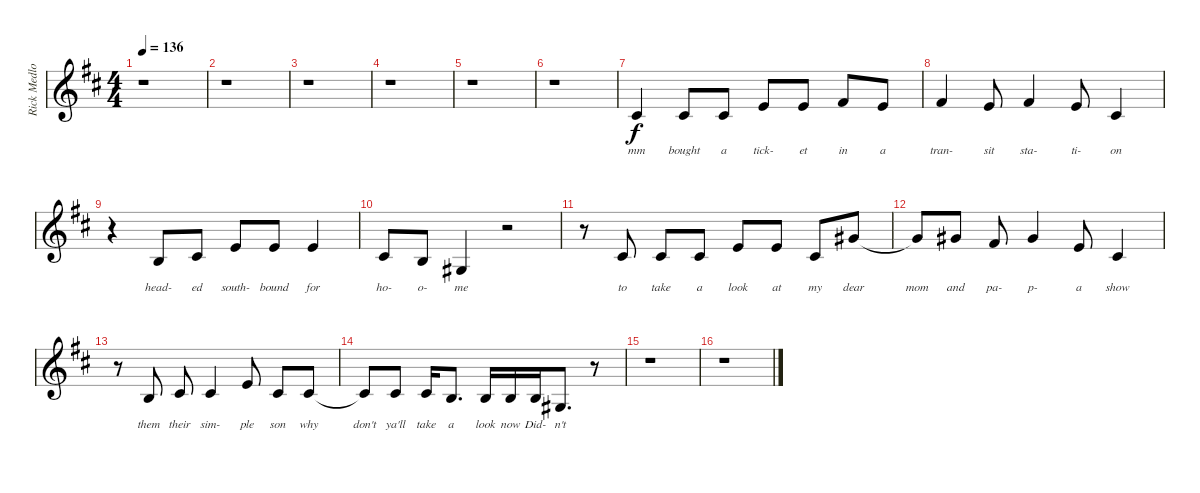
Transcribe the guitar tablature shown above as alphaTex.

\track ("Rick Medlocke Vocals" "Rick Medlo") {instrument violin}
\staff {score}
\tuning (Eb4 Bb3 Gb3 Db3 Ab2 Eb2) {hide}
\ts (4 4)
\tempo 136
\clef g2
\ks d
r.1{dy f} |
r.1 |
r.1 |
r.1 |
r.1 |
r.1 |
7.3.4{lyrics (0 "mm") lyrics (1 "") lyrics (2 "") lyrics (3 "") lyrics (4 "")} 7.3.8{lyrics (0 "bought") lyrics (1 "") lyrics (2 "") lyrics (3 "") lyrics (4 "")} 7.3.8{lyrics (0 "a") lyrics (1 "") lyrics (2 "") lyrics (3 "") lyrics (4 "")} 6.2.8{lyrics (0 "tick-") lyrics (1 "") lyrics (2 "") lyrics (3 "") lyrics (4 "")} 6.2.8{lyrics (0 "et") lyrics (1 "") lyrics (2 "") lyrics (3 "") lyrics (4 "")} 8.2.8{lyrics (0 "in") lyrics (1 "") lyrics (2 "") lyrics (3 "") lyrics (4 "")} 6.2.8{lyrics (0 "a") lyrics (1 "") lyrics (2 "") lyrics (3 "") lyrics (4 "")} |
8.2.4{lyrics (0 "tran-") lyrics (1 "") lyrics (2 "") lyrics (3 "") lyrics (4 "")} 6.2.8{lyrics (0 "sit") lyrics (1 "") lyrics (2 "") lyrics (3 "") lyrics (4 "")} 8.2.4{lyrics (0 "sta-") lyrics (1 "") lyrics (2 "") lyrics (3 "") lyrics (4 "")} 6.2.8{lyrics (0 "ti-") lyrics (1 "") lyrics (2 "") lyrics (3 "") lyrics (4 "")} 7.3.4{lyrics (0 "on") lyrics (1 "") lyrics (2 "") lyrics (3 "") lyrics (4 "")} |
r.4 5.3.8{lyrics (0 "head-") lyrics (1 "") lyrics (2 "") lyrics (3 "") lyrics (4 "")} 7.3.8{lyrics (0 "ed") lyrics (1 "") lyrics (2 "") lyrics (3 "") lyrics (4 "")} 6.2.8{lyrics (0 "south-") lyrics (1 "") lyrics (2 "") lyrics (3 "") lyrics (4 "")} 6.2.8{lyrics (0 "bound") lyrics (1 "") lyrics (2 "") lyrics (3 "") lyrics (4 "")} 6.2.4{lyrics (0 "for") lyrics (1 "") lyrics (2 "") lyrics (3 "") lyrics (4 "")} |
7.3.8{lyrics (0 "ho-") lyrics (1 "") lyrics (2 "") lyrics (3 "") lyrics (4 "")} 5.3.8{lyrics (0 "o-") lyrics (1 "") lyrics (2 "") lyrics (3 "") lyrics (4 "")} 7.4.4{lyrics (0 "me") lyrics (1 "") lyrics (2 "") lyrics (3 "") lyrics (4 "")} r.2 |
r.8 7.3.8{lyrics (0 "to") lyrics (1 "") lyrics (2 "") lyrics (3 "") lyrics (4 "")} 7.3.8{lyrics (0 "take") lyrics (1 "") lyrics (2 "") lyrics (3 "") lyrics (4 "")} 7.3.8{lyrics (0 "a") lyrics (1 "") lyrics (2 "") lyrics (3 "") lyrics (4 "")} 6.2.8{lyrics (0 "look") lyrics (1 "") lyrics (2 "") lyrics (3 "") lyrics (4 "")} 6.2.8{lyrics (0 "at") lyrics (1 "") lyrics (2 "") lyrics (3 "") lyrics (4 "")} 7.3.8{lyrics (0 "my") lyrics (1 "") lyrics (2 "") lyrics (3 "") lyrics (4 "")} 5.1.8{lyrics (0 "dear") lyrics (1 "") lyrics (2 "") lyrics (3 "") lyrics (4 "")} |
5.1{t}.8{lyrics (0 "mom") lyrics (1 "") lyrics (2 "") lyrics (3 "") lyrics (4 "")} 5.1.8{lyrics (0 "and") lyrics (1 "") lyrics (2 "") lyrics (3 "") lyrics (4 "")} 8.2.8{lyrics (0 "pa-") lyrics (1 "") lyrics (2 "") lyrics (3 "") lyrics (4 "")} 5.1.4{lyrics (0 "p-") lyrics (1 "") lyrics (2 "") lyrics (3 "") lyrics (4 "")} 6.2.8{lyrics (0 "a") lyrics (1 "") lyrics (2 "") lyrics (3 "") lyrics (4 "")} 7.3.4{lyrics (0 "show") lyrics (1 "") lyrics (2 "") lyrics (3 "") lyrics (4 "")} |
r.8 5.3.8{lyrics (0 "them") lyrics (1 "") lyrics (2 "") lyrics (3 "") lyrics (4 "")} 7.3.8{lyrics (0 "their") lyrics (1 "") lyrics (2 "") lyrics (3 "") lyrics (4 "")} 7.3.4{lyrics (0 "sim-") lyrics (1 "") lyrics (2 "") lyrics (3 "") lyrics (4 "")} 6.2.8{lyrics (0 "ple") lyrics (1 "") lyrics (2 "") lyrics (3 "") lyrics (4 "")} 7.3.8{lyrics (0 "son") lyrics (1 "") lyrics (2 "") lyrics (3 "") lyrics (4 "")} 7.3.8{lyrics (0 "why") lyrics (1 "") lyrics (2 "") lyrics (3 "") lyrics (4 "")} |
7.3{t}.8{lyrics (0 "don't") lyrics (1 "") lyrics (2 "") lyrics (3 "") lyrics (4 "")} 7.3.8{lyrics (0 "ya'll") lyrics (1 "") lyrics (2 "") lyrics (3 "") lyrics (4 "")} 7.3.16{lyrics (0 "take") lyrics (1 "") lyrics (2 "") lyrics (3 "") lyrics (4 "")} 5.3.8{d lyrics (0 "a") lyrics (1 "") lyrics (2 "") lyrics (3 "") lyrics (4 "")} 5.3.16{lyrics (0 "look") lyrics (1 "") lyrics (2 "") lyrics (3 "") lyrics (4 "")} 5.3.16{lyrics (0 "now") lyrics (1 "") lyrics (2 "") lyrics (3 "") lyrics (4 "")} 5.3.16{lyrics (0 "Did-") lyrics (1 "") lyrics (2 "") lyrics (3 "") lyrics (4 "")} 7.4.8{d lyrics (0 "n't") lyrics (1 "") lyrics (2 "") lyrics (3 "") lyrics (4 "")} r.8 |
r.1 |
r.1
